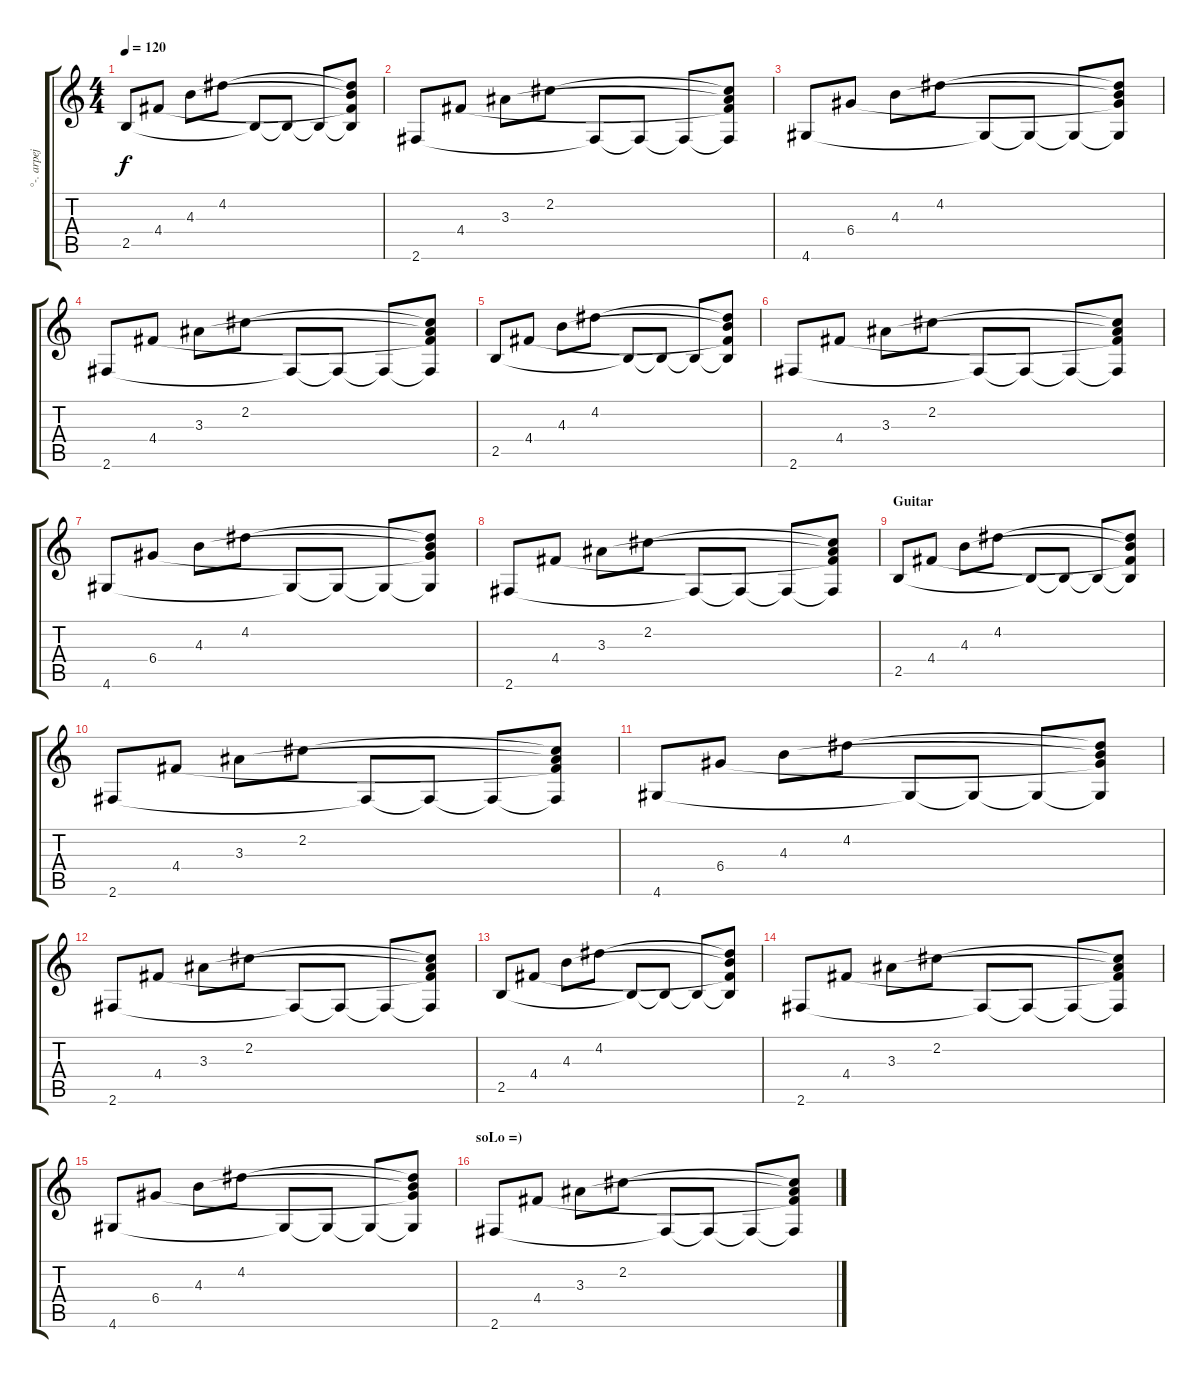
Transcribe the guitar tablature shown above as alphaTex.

\track ("°-. arpej .-°" "°-. arpej ") {instrument acousticguitarnylon}
\staff {score tabs}
\tuning (E4 B3 G3 D3 A2 E2) {hide}
\ts (4 4)
\tempo 120
\clef g2
\ks c
2.5.8{dy f} 4.4.8 4.3.8 4.2.8 2.5{t}.8 2.5{t}.8 2.5{t}.8 (4.2{t} 4.3{t} 4.4{t} 2.5{t}).8 |
2.6.8 4.4.8 3.3.8 2.2.8 2.6{t}.8 2.6{t}.8 2.6{t}.8 (2.2{t} 3.3{t} 4.4{t} 2.6{t}).8 |
4.6.8 6.4.8 4.3.8 4.2.8 4.6{t}.8 4.6{t}.8 4.6{t}.8 (4.2{t} 4.3{t} 6.4{t} 4.6{t}).8 |
2.6.8 4.4.8 3.3.8 2.2.8 2.6{t}.8 2.6{t}.8 2.6{t}.8 (2.2{t} 3.3{t} 4.4{t} 2.6{t}).8 |
2.5.8 4.4.8 4.3.8 4.2.8 2.5{t}.8 2.5{t}.8 2.5{t}.8 (4.2{t} 4.3{t} 4.4{t} 2.5{t}).8 |
2.6.8 4.4.8 3.3.8 2.2.8 2.6{t}.8 2.6{t}.8 2.6{t}.8 (2.2{t} 3.3{t} 4.4{t} 2.6{t}).8 |
4.6.8 6.4.8 4.3.8 4.2.8 4.6{t}.8 4.6{t}.8 4.6{t}.8 (4.2{t} 4.3{t} 6.4{t} 4.6{t}).8 |
2.6.8 4.4.8 3.3.8 2.2.8 2.6{t}.8 2.6{t}.8 2.6{t}.8 (2.2{t} 3.3{t} 4.4{t} 2.6{t}).8 |
\section ("" "Guitar")
2.5.8{instrument acousticguitarsteel} 4.4.8 4.3.8 4.2.8 2.5{t}.8 2.5{t}.8 2.5{t}.8 (4.2{t} 4.3{t} 4.4{t} 2.5{t}).8 |
2.6.8 4.4.8 3.3.8 2.2.8 2.6{t}.8 2.6{t}.8 2.6{t}.8 (2.2{t} 3.3{t} 4.4{t} 2.6{t}).8 |
4.6.8 6.4.8 4.3.8 4.2.8 4.6{t}.8 4.6{t}.8 4.6{t}.8 (4.2{t} 4.3{t} 6.4{t} 4.6{t}).8 |
2.6.8 4.4.8 3.3.8 2.2.8 2.6{t}.8 2.6{t}.8 2.6{t}.8 (2.2{t} 3.3{t} 4.4{t} 2.6{t}).8 |
2.5.8 4.4.8 4.3.8 4.2.8 2.5{t}.8 2.5{t}.8 2.5{t}.8 (4.2{t} 4.3{t} 4.4{t} 2.5{t}).8 |
2.6.8 4.4.8 3.3.8 2.2.8 2.6{t}.8 2.6{t}.8 2.6{t}.8 (2.2{t} 3.3{t} 4.4{t} 2.6{t}).8 |
4.6.8 6.4.8 4.3.8 4.2.8 4.6{t}.8 4.6{t}.8 4.6{t}.8 (4.2{t} 4.3{t} 6.4{t} 4.6{t}).8 |
\section ("" "soLo =)")
2.6.8 4.4.8 3.3.8 2.2.8 2.6{t}.8 2.6{t}.8 2.6{t}.8 (2.2{t} 3.3{t} 4.4{t} 2.6{t}).8
